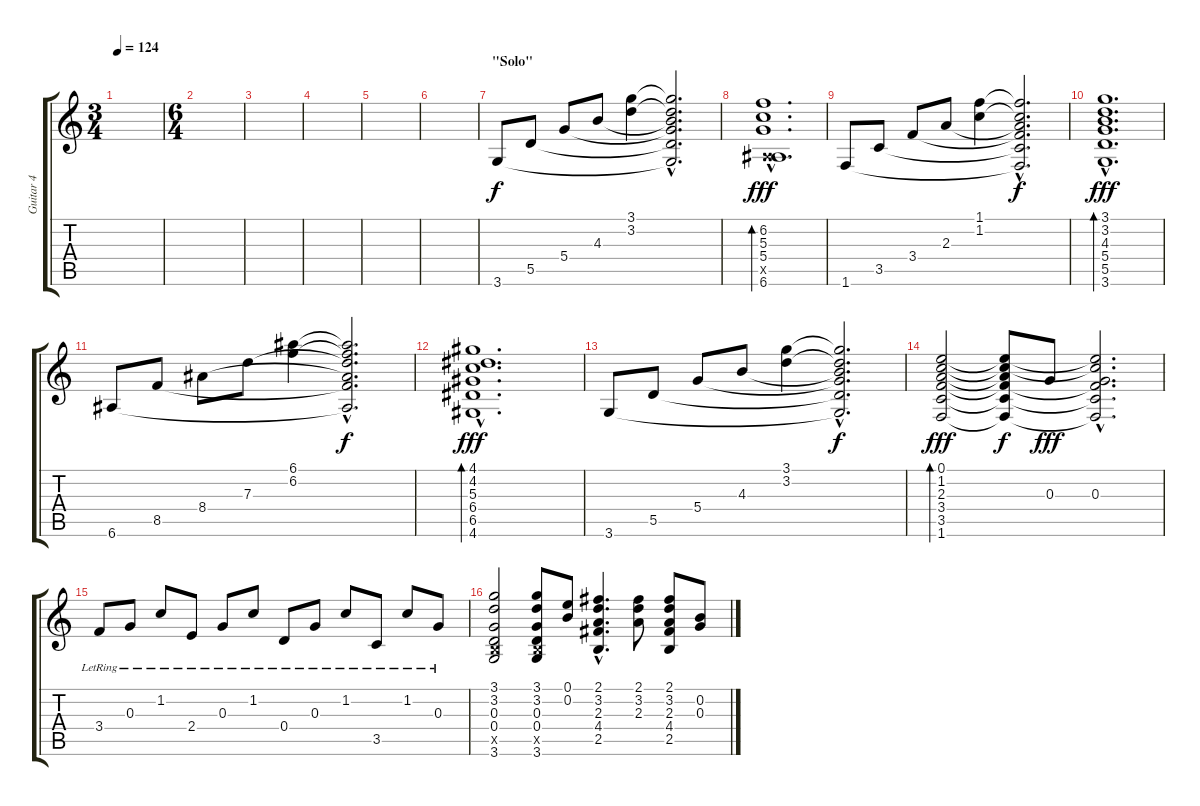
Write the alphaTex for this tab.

\track ("Guitar 4" "Guitar 4") {instrument acousticguitarsteel}
\staff {score tabs}
\tuning (E4 B3 G3 D3 A2 E2) {hide}
\ts (3 4)
\tempo 124
\clef g2
\ks c
|
\ts (6 4)
|
|
|
|
|
\section ("" "\"Solo\"")
3.6.8{volume 11} 5.5.8 5.4.8 4.3.8 (3.1 3.2).4 (3.1{hac t} 3.2{hac t} 4.3{hac t} 5.4{hac t} 5.5{hac t} 3.6{hac t}).2{d dy f} |
(6.2{hac} 5.3{hac} 5.4{hac} 1.5{hac x} 6.6{hac}).1{d bd 240 dy fff} |
1.6.8 3.5.8 3.4.8 2.3.8 (1.1 1.2).4 (1.1{hac t} 1.2{hac t} 2.3{hac t} 3.4{hac t} 3.5{hac t} 1.6{hac t}).2{d dy f} |
(3.1{hac} 3.2{hac} 4.3{hac} 5.4{hac} 5.5{hac} 3.6{hac}).1{d bd 240 dy fff} |
6.6.8 8.5.8 8.4.8 7.3.8 (6.1 6.2).4 (6.1{hac t} 6.2{hac t} 7.3{hac t} 8.4{hac t} 8.5{hac t} 6.6{hac t}).2{d dy f} |
(4.1{hac} 4.2{hac} 5.3{hac} 6.4{hac} 6.5{hac} 4.6{hac}).1{d bd 240 dy fff} |
3.6.8 5.5.8 5.4.8 4.3.8 (3.1 3.2).4 (3.1{hac t} 3.2{hac t} 4.3{hac t} 5.4{hac t} 5.5{hac t} 3.6{hac t}).2{d dy f} |
(0.1 1.2 2.3 3.4 3.5 1.6).2{bd 240 dy fff} (0.1{t} 1.2{t} 2.3{t} 3.4{t} 3.5{t} 1.6{t}).8{dy f} 0.3.8{dy fff} (0.1{hac t} 1.2{hac t} 0.3{hac} 3.4{hac t} 3.5{hac t} 1.6{hac t}).2{d} |
3.4{lr}.8 0.3{lr}.8 1.2{lr}.8 2.4{lr}.8 0.3{lr}.8 1.2{lr}.8 0.4{lr}.8 0.3{lr}.8 1.2{lr}.8 3.5{lr}.8 1.2{lr}.8 0.3{lr}.8 |
(3.1 3.2 0.3 0.4 2.5{x} 3.6).2 (3.1 3.2 0.3 0.4 2.5{x} 3.6).8 (0.1 0.2).8 (2.1{hac} 3.2{hac} 2.3{hac} 4.4{hac} 2.5{hac}).4{d} (2.1 3.2 2.3).8 (2.1 3.2 2.3 4.4 2.5).8 (0.2 0.3).8
